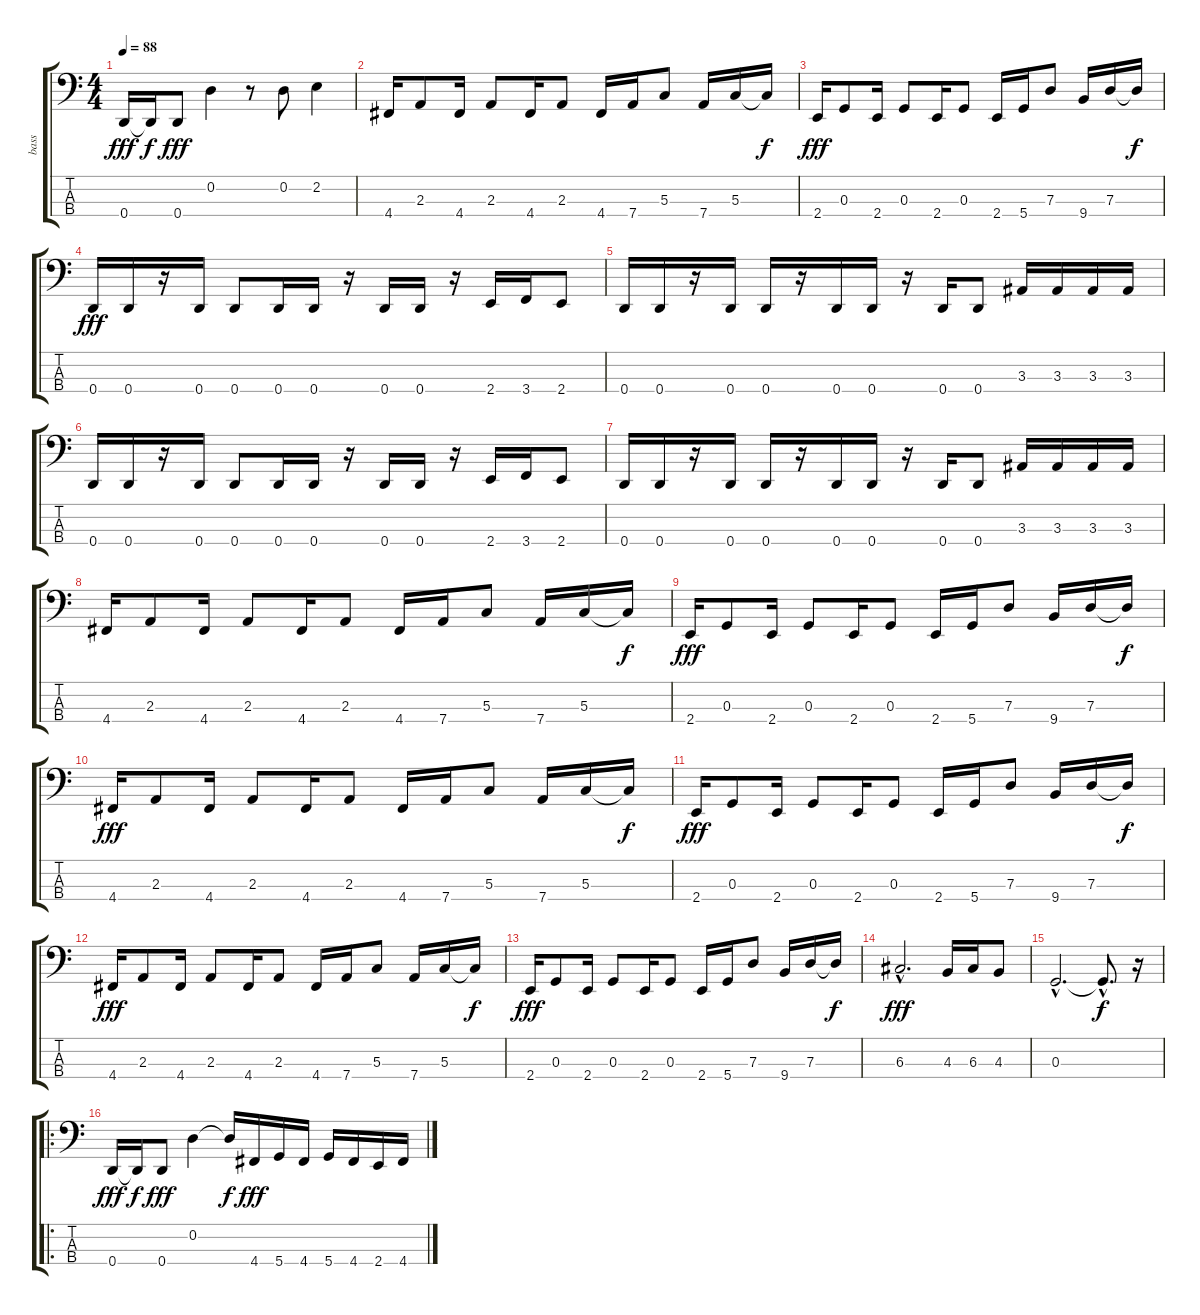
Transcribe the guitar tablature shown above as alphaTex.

\track ("bass" "bass") {instrument electricbassfinger}
\staff {score tabs}
\tuning (G2 D2 G1 D1) {hide}
\ts (4 4)
\tempo 88
\clef f4
\ks c
0.4.16{dy fff} 0.4{t}.16{dy f} 0.4.8{dy fff} 0.2.4 r.8 0.2.8 2.2.4 |
4.4.16 2.3.8 4.4.16 2.3.8 4.4.16 2.3.8 4.4.16 7.4.16 5.3.8 7.4.16 5.3.16 5.3{t}.16{dy f} |
2.4.16{dy fff} 0.3.8 2.4.16 0.3.8 2.4.16 0.3.8 2.4.16 5.4.16 7.3.8 9.4.16 7.3.16 7.3{t}.16{dy f} |
0.4.16{dy fff} 0.4.16 r.16 0.4.16 0.4.8 0.4.16 0.4.16 r.16 0.4.16 0.4.16 r.16 2.4.16 3.4.16 2.4.8 |
0.4.16 0.4.16 r.16 0.4.16 0.4.16 r.16 0.4.16 0.4.16 r.16 0.4.16 0.4.8 3.3.16 3.3.16 3.3.16 3.3.16 |
0.4.16 0.4.16 r.16 0.4.16 0.4.8 0.4.16 0.4.16 r.16 0.4.16 0.4.16 r.16 2.4.16 3.4.16 2.4.8 |
0.4.16 0.4.16 r.16 0.4.16 0.4.16 r.16 0.4.16 0.4.16 r.16 0.4.16 0.4.8 3.3.16 3.3.16 3.3.16 3.3.16 |
4.4.16 2.3.8 4.4.16 2.3.8 4.4.16 2.3.8 4.4.16 7.4.16 5.3.8 7.4.16 5.3.16 5.3{t}.16{dy f} |
2.4.16{dy fff} 0.3.8 2.4.16 0.3.8 2.4.16 0.3.8 2.4.16 5.4.16 7.3.8 9.4.16 7.3.16 7.3{t}.16{dy f} |
4.4.16{dy fff} 2.3.8 4.4.16 2.3.8 4.4.16 2.3.8 4.4.16 7.4.16 5.3.8 7.4.16 5.3.16 5.3{t}.16{dy f} |
2.4.16{dy fff} 0.3.8 2.4.16 0.3.8 2.4.16 0.3.8 2.4.16 5.4.16 7.3.8 9.4.16 7.3.16 7.3{t}.16{dy f} |
4.4.16{dy fff} 2.3.8 4.4.16 2.3.8 4.4.16 2.3.8 4.4.16 7.4.16 5.3.8 7.4.16 5.3.16 5.3{t}.16{dy f} |
2.4.16{dy fff} 0.3.8 2.4.16 0.3.8 2.4.16 0.3.8 2.4.16 5.4.16 7.3.8 9.4.16 7.3.16 7.3{t}.16{dy f} |
6.3{hac}.2{d dy fff} 4.3.16 6.3.16 4.3.8 |
0.3{hac}.2{d} 0.3{hac t}.8{d dy f} r.16 |
\ro
0.4.16{dy fff} 0.4{t}.16{dy f} 0.4.8{dy fff} 0.2.4 0.2{t}.16{dy f} 4.4.16{dy fff} 5.4.16 4.4.16 5.4.16 4.4.16 2.4.16 4.4.16
